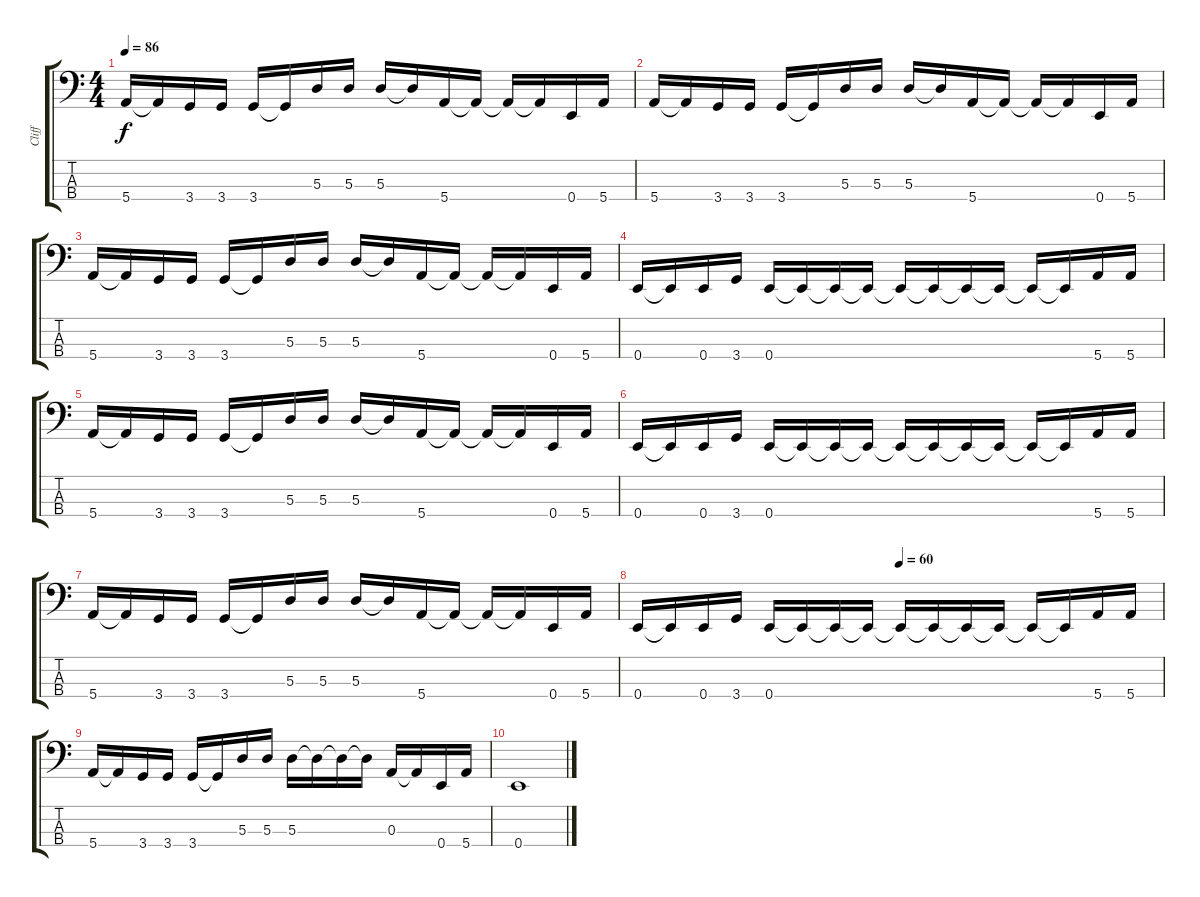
\track ("Cliff" "Cliff") {instrument electricbassfinger}
\staff {score tabs}
\tuning (G2 D2 A1 E1) {hide}
\ts (4 4)
\tempo 86
\clef f4
\ks c
5.4.16{dy f} 5.4{t}.16 3.4.16 3.4.16 3.4.16 3.4{t}.16 5.3.16 5.3.16 5.3.16 5.3{t}.16 5.4.16 5.4{t}.16 5.4{t}.16 5.4{t}.16 0.4.16 5.4.16 |
5.4.16 5.4{t}.16 3.4.16 3.4.16 3.4.16 3.4{t}.16 5.3.16 5.3.16 5.3.16 5.3{t}.16 5.4.16 5.4{t}.16 5.4{t}.16 5.4{t}.16 0.4.16 5.4.16 |
5.4.16 5.4{t}.16 3.4.16 3.4.16 3.4.16 3.4{t}.16 5.3.16 5.3.16 5.3.16 5.3{t}.16 5.4.16 5.4{t}.16 5.4{t}.16 5.4{t}.16 0.4.16 5.4.16 |
0.4.16 0.4{t}.16 0.4.16 3.4.16 0.4.16 0.4{t}.16 0.4{t}.16 0.4{t}.16 0.4{t}.16 0.4{t}.16 0.4{t}.16 0.4{t}.16 0.4{t}.16 0.4{t}.16 5.4.16 5.4.16 |
5.4.16 5.4{t}.16 3.4.16 3.4.16 3.4.16 3.4{t}.16 5.3.16 5.3.16 5.3.16 5.3{t}.16 5.4.16 5.4{t}.16 5.4{t}.16 5.4{t}.16 0.4.16 5.4.16 |
0.4.16 0.4{t}.16 0.4.16 3.4.16 0.4.16 0.4{t}.16 0.4{t}.16 0.4{t}.16 0.4{t}.16 0.4{t}.16 0.4{t}.16 0.4{t}.16 0.4{t}.16 0.4{t}.16 5.4.16 5.4.16 |
5.4.16 5.4{t}.16 3.4.16 3.4.16 3.4.16 3.4{t}.16 5.3.16 5.3.16 5.3.16 5.3{t}.16 5.4.16 5.4{t}.16 5.4{t}.16 5.4{t}.16 0.4.16 5.4.16 |
\tempo (60 0.5)
0.4.16 0.4{t}.16 0.4.16 3.4.16 0.4.16 0.4{t}.16 0.4{t}.16 0.4{t}.16 0.4{t}.16 0.4{t}.16 0.4{t}.16 0.4{t}.16 0.4{t}.16 0.4{t}.16 5.4.16 5.4.16 |
5.4.16 5.4{t}.16 3.4.16 3.4.16 3.4.16 3.4{t}.16 5.3.16 5.3.16 5.3.16 5.3{t}.16 5.3{t}.16 5.3{t}.16 0.3.16 0.3{t}.16 0.4.16 5.4.16 |
0.4.1
